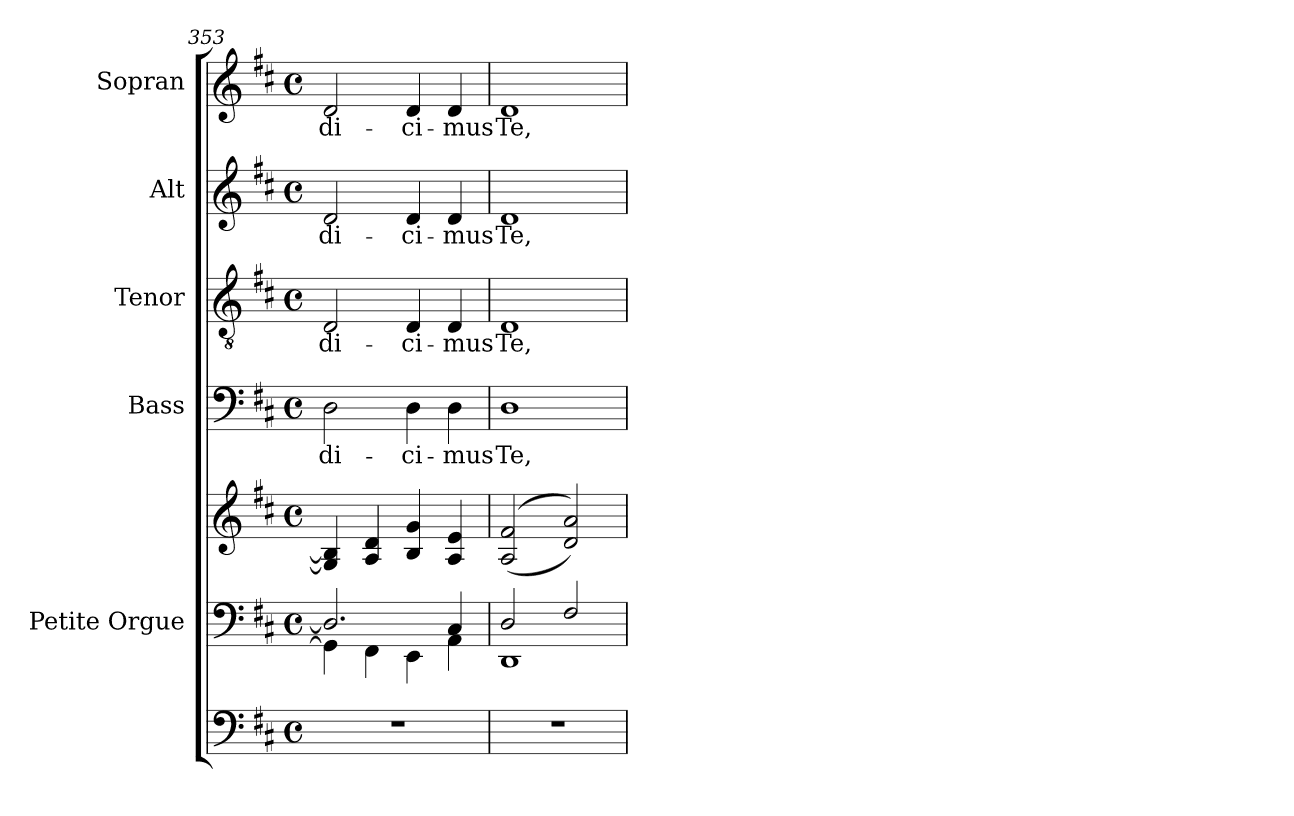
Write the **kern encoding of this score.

**kern	**kern	**kern	**kern	**text	**kern	**text	**kern	**text	**kern	**text
*part6	*part5	*part5	*part4	*part4	*part3	*part3	*part2	*part2	*part1	*part1
*staff7	*staff6	*staff5	*staff4	*staff4	*staff3	*staff3	*staff2	*staff2	*staff1	*staff1
*	*I"Petite Orgue	*	*I"Bass	*	*I"Tenor	*	*I"Alt	*	*I"Sopran	*
*	*I'Org. 1	*	*I'B.	*	*I'T.	*	*I'A.	*	*I'S.	*
*clefF4	*clefF4	*clefG2	*clefF4	*	*clefGv2	*	*clefG2	*	*clefG2	*
*k[f#c#]	*k[f#c#]	*k[f#c#]	*k[f#c#]	*	*k[f#c#]	*	*k[f#c#]	*	*k[f#c#]	*
*D:	*D:	*D:	*D:	*	*D:	*	*D:	*	*D:	*
*M4/4	*M4/4	*M4/4	*M4/4	*	*M4/4	*	*M4/4	*	*M4/4	*
*met(c)	*met(c)	*met(c)	*met(c)	*	*met(c)	*	*met(c)	*	*met(c)	*
=353	=353	=353	=353	=353	=353	=353	=353	=353	=353	=353
*	*^	*	*	*	*	*	*	*	*	*
!	!	!	!	!	!LO:LY:b	!	!LO:LY:b	!	!LO:LY:b	!	!LO:LY:b
1r	2.D/]	4GG\]	4G/] 4B/]	2D\	-di-	2D/	-di-	2d/	-di-	2d/	-di-
.	.	4FF#\	4A/ 4d/	.	.	.	.	.	.	.	.
!	!	!	!	!	!LO:LY:b	!	!LO:LY:b	!	!LO:LY:b	!	!LO:LY:b
.	.	4EE\	4B/ 4g/	4D\	-ci-	4D/	-ci-	4d/	-ci-	4d/	-ci-
!	!	!	!	!	!LO:LY:b	!	!LO:LY:b	!	!LO:LY:b	!	!LO:LY:b
.	4C#/	4AA\	4A/ 4e/	4D\	-mus	4D/	-mus	4d/	-mus	4d/	-mus
=354	=354	=354	=354	=354	=354	=354	=354	=354	=354	=354	=354
!	!	!	!	!	!LO:LY:b	!	!LO:LY:b	!	!LO:LY:b	!	!LO:LY:b
1r	2D/	1DD	((<2A/ 2f#/	1D	Te,	1D	Te,	1d	Te,	1d	Te,
.	2F#/	.	2d/ 2a/))	.	.	.	.	.	.	.	.
*	*v	*v	*	*	*	*	*	*	*	*	*
=	=	=	=	=	=	=	=	=	=	=
*-	*-	*-	*-	*-	*-	*-	*-	*-	*-	*-
